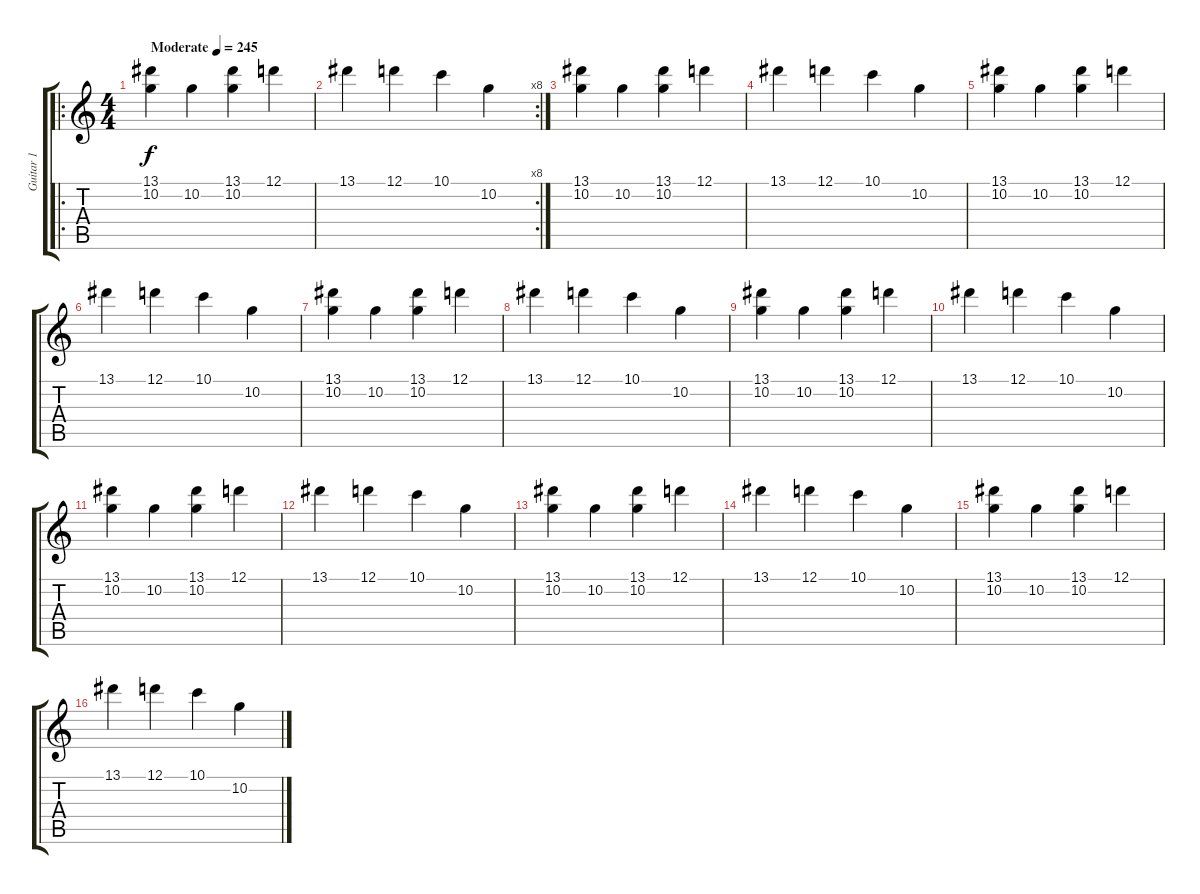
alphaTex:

\track ("Guitar 1" "Guitar 1") {instrument distortionguitar}
\staff {score tabs}
\tuning (D4 A3 F3 C3 G2 C2) {hide}
\ro
\ts (4 4)
\tempo (245 "Moderate")
\clef g2
\ks c
(13.1 10.2).4{dy f instrument distortionguitar} 10.2.4 (13.1 10.2).4 12.1.4 |
\rc 8
13.1.4 12.1.4 10.1.4 10.2.4 |
(13.1 10.2).4 10.2.4 (13.1 10.2).4 12.1.4 |
13.1.4 12.1.4 10.1.4 10.2.4 |
(13.1 10.2).4 10.2.4 (13.1 10.2).4 12.1.4 |
13.1.4 12.1.4 10.1.4 10.2.4 |
(13.1 10.2).4 10.2.4 (13.1 10.2).4 12.1.4 |
13.1.4 12.1.4 10.1.4 10.2.4 |
(13.1 10.2).4 10.2.4 (13.1 10.2).4 12.1.4 |
13.1.4 12.1.4 10.1.4 10.2.4 |
(13.1 10.2).4 10.2.4 (13.1 10.2).4 12.1.4 |
13.1.4 12.1.4 10.1.4 10.2.4 |
(13.1 10.2).4 10.2.4 (13.1 10.2).4 12.1.4 |
13.1.4 12.1.4 10.1.4 10.2.4 |
(13.1 10.2).4 10.2.4 (13.1 10.2).4 12.1.4 |
13.1.4 12.1.4 10.1.4 10.2.4
